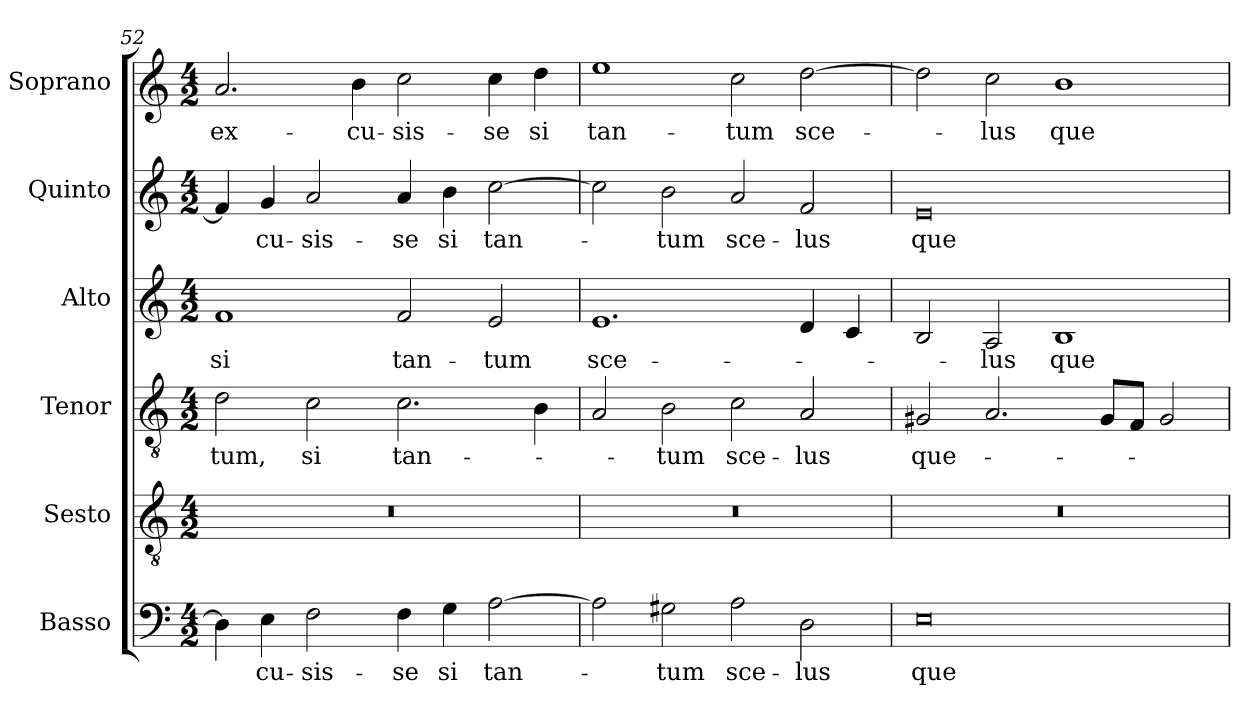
**kern	**text	**kern	**kern	**text	**kern	**text	**kern	**text	**kern	**text
*part6	*part6	*part5	*part4	*part4	*part3	*part3	*part2	*part2	*part1	*part1
*staff6	*staff6	*staff5	*staff4	*staff4	*staff3	*staff3	*staff2	*staff2	*staff1	*staff1
*I"Basso	*	*I"Sesto	*I"Tenor	*	*I"Alto	*	*I"Quinto	*	*I"Soprano	*
*I'B.	*	*I'Ss.	*I'T.	*	*I'A.	*	*I'Q.	*	*I'S.	*
*clefF4	*	*clefGv2	*clefGv2	*	*clefG2	*	*clefG2	*	*clefG2	*
*	*	*ITrd7c12	*ITrd7c12	*	*	*	*	*	*	*
*k[]	*	*k[]	*k[]	*	*k[]	*	*k[]	*	*k[]	*
*C:	*	*C:	*C:	*	*C:	*	*C:	*	*C:	*
*M4/2	*	*M4/2	*M4/2	*	*M4/2	*	*M4/2	*	*M4/2	*
=52	=52	=52	=52	=52	=52	=52	=52	=52	=52	=52
!	!	!LO:N:vis=1	!	!	!	!	!	!	!	!
!	!	!	!	!LO:LY:b:color=#000000	!	!	!	!	!	!
!	!	!	!	!	!	!LO:LY:b:color=#000000	!	!	!	!
!	!	!	!	!	!	!	!	!	!	!LO:LY:b:color=#000000
4Di\]	.	0r	2Di\	-tum,	1fi	si	4fi/]	.	2.ai/	ex-
!	!LO:LY:b:color=#000000	!	!	!	!	!	!	!	!	!
!	!	!	!	!	!	!	!	!LO:LY:b:color=#000000	!	!
4Ei\	-cu-	.	.	.	.	.	4gi/	-cu-	.	.
!	!LO:LY:b:color=#000000	!	!	!	!	!	!	!	!	!
!	!	!	!	!LO:LY:b:color=#000000	!	!	!	!	!	!
!	!	!	!	!	!	!	!	!LO:LY:b:color=#000000	!	!
2Fi\	-sis-	.	2Ci\	si	.	.	2ai/	-sis-	.	.
!	!	!	!	!	!	!	!	!	!	!LO:LY:b:color=#000000
.	.	.	.	.	.	.	.	.	4bi\	-cu-
!	!LO:LY:b:color=#000000	!	!	!	!	!	!	!	!	!
!	!	!	!	!LO:LY:b:color=#000000	!	!	!	!	!	!
!	!	!	!	!	!	!LO:LY:b:color=#000000	!	!	!	!
!	!	!	!	!	!	!	!	!LO:LY:b:color=#000000	!	!
!	!	!	!	!	!	!	!	!	!	!LO:LY:b:color=#000000
4Fi\	-se	.	2.Ci\	tan-	2fi/	tan-	4ai/	-se	2cci\	-sis-
!	!LO:LY:b:color=#000000	!	!	!	!	!	!	!	!	!
!	!	!	!	!	!	!	!	!LO:LY:b:color=#000000	!	!
4Gi\	si	.	.	.	.	.	4bi\	si	.	.
!	!LO:LY:b:color=#000000	!	!	!	!	!	!	!	!	!
!	!	!	!	!	!	!LO:LY:b:color=#000000	!	!	!	!
!	!	!	!	!	!	!	!	!LO:LY:b:color=#000000	!	!
!	!	!	!	!	!	!	!	!	!	!LO:LY:b:color=#000000
[2Ai\	tan-	.	.	.	2ei/	-tum	[2cci\	tan-	4cci\	-se
!	!	!	!	!	!	!	!	!	!	!LO:LY:b:color=#000000
.	.	.	4BBi\	.	.	.	.	.	4ddi\	si
=53	=53	=53	=53	=53	=53	=53	=53	=53	=53	=53
!	!	!LO:N:vis=1	!	!	!	!	!	!	!	!
!	!	!	!	!	!	!LO:LY:b:color=#000000	!	!	!	!
!	!	!	!	!	!	!	!	!	!	!LO:LY:b:color=#000000
2Ai\]	.	0r	2AAi/	.	1.ei	sce-	2cci\]	.	1eei	tan-
!	!LO:LY:b:color=#000000	!	!	!	!	!	!	!	!	!
!	!	!	!	!LO:LY:b:color=#000000	!	!	!	!	!	!
!	!	!	!	!	!	!	!	!LO:LY:b:color=#000000	!	!
2G#Xi\	-tum	.	2BBi\	-tum	.	.	2bi\	-tum	.	.
!	!LO:LY:b:color=#000000	!	!	!	!	!	!	!	!	!
!	!	!	!	!LO:LY:b:color=#000000	!	!	!	!	!	!
!	!	!	!	!	!	!	!	!LO:LY:b:color=#000000	!	!
!	!	!	!	!	!	!	!	!	!	!LO:LY:b:color=#000000
2Ai\	sce-	.	2Ci\	sce-	.	.	2ai/	sce-	2cci\	-tum
!	!LO:LY:b:color=#000000	!	!	!	!	!	!	!	!	!
!	!	!	!	!LO:LY:b:color=#000000	!	!	!	!	!	!
!	!	!	!	!	!	!	!	!LO:LY:b:color=#000000	!	!
!	!	!	!	!	!	!	!	!	!	!LO:LY:b:color=#000000
2Di\	-lus	.	2AAi/	-lus	4di/	.	2fi/	-lus	[2ddi\	sce-
.	.	.	.	.	4ci/	.	.	.	.	.
=54	=54	=54	=54	=54	=54	=54	=54	=54	=54	=54
!	!LO:LY:b:color=#000000	!LO:N:vis=1	!	!	!	!	!	!	!	!
!	!	!	!	!LO:LY:b:color=#000000	!	!	!	!	!	!
!	!	!	!	!	!	!	!	!LO:LY:b:color=#000000	!	!
0Ei	que-	0r	2GG#Xi/	que-	2Bi/	.	0ei	que-	2ddi\]	.
!	!	!	!	!	!	!LO:LY:b:color=#000000	!	!	!	!
!	!	!	!	!	!	!	!	!	!	!LO:LY:b:color=#000000
.	.	.	2.AAi/	.	2Ai/	-lus	.	.	2cci\	-lus
!	!	!	!	!	!	!LO:LY:b:color=#000000	!	!	!	!
!	!	!	!	!	!	!	!	!	!	!LO:LY:b:color=#000000
.	.	.	.	.	1Bi	que-	.	.	1bi	que-
.	.	.	8GG#i/L	.	.	.	.	.	.	.
.	.	.	8FFi/J	.	.	.	.	.	.	.
.	.	.	2GG#i/	.	.	.	.	.	.	.
=	=	=	=	=	=	=	=	=	=	=
*-	*-	*-	*-	*-	*-	*-	*-	*-	*-	*-
